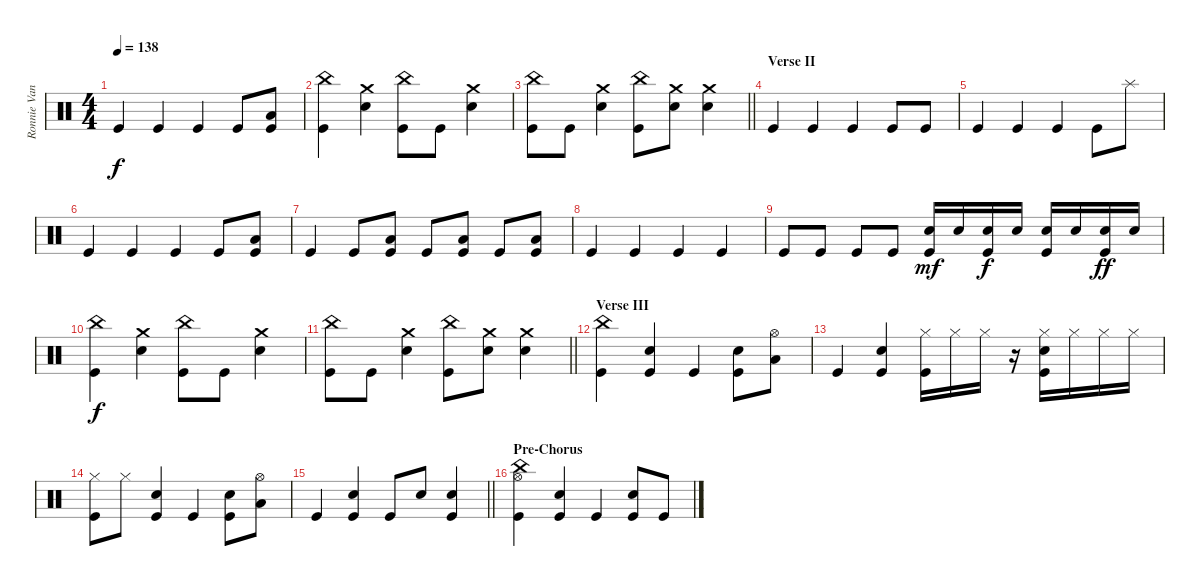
\track ("Ronnie Vannucci Jr.'s drums" "Ronnie Van") {instrument percussion}
\staff {score}
\articulation defaults
\ts (4 4)
\tempo 138
\clef neutral
\ks c "Kick (hit)".4{dy f} "Kick (hit)".4 "Kick (hit)".4 "Kick (hit)".8
("Low Tom (hit)" "Kick (hit)").8 |
("China (hit)" "Kick (hit)").4 ("Crash medium (hit)" "Snare (hit) 2").4 ("China (hit)" "Kick (hit)").8 "Kick (hit)".8 ("Crash medium (hit)" "Snare (hit) 2").4 |
\barLineRight lightlight
("China (hit)" "Kick (hit)").8 "Kick (hit)".8 ("Crash medium (hit)" "Snare (hit) 2").4 ("China (hit)" "Kick (hit)").8 ("Crash medium (hit)" "Snare (hit) 2").8 ("Crash medium (hit)" "Snare (hit) 2").4 |
\section ("" "Verse II")
"Kick (hit)".4 "Kick (hit)".4 "Kick (hit)".4 "Kick (hit)".8 "Kick (hit)".8 |
"Kick (hit)".4 "Kick (hit)".4 "Kick (hit)".4 "Kick (hit)".8 "Splash (hit)".8 |
"Kick (hit)".4 "Kick (hit)".4 "Kick (hit)".4 "Kick (hit)".8 ("Low Tom (hit)" "Kick (hit)").8 |
"Kick (hit)".4 "Kick (hit)".8 ("Low Tom (hit)" "Kick (hit)").8 "Kick (hit)".8 ("Low Tom (hit)" "Kick (hit)").8 "Kick (hit)".8 ("Low Tom (hit)" "Kick (hit)").8 |
"Kick (hit)".4 "Kick (hit)".4 "Kick (hit)".4 "Kick (hit)".4 |
"Kick (hit)".8 "Kick (hit)".8 "Kick (hit)".8 "Kick (hit)".8 ("Snare (hit) 2" "Kick (hit)").16{dy mf} "Snare (hit) 2".16 ("Snare (hit) 2" "Kick (hit)").16{dy f} "Snare (hit) 2".16 ("Snare (hit) 2" "Kick (hit)").16 "Snare (hit) 2".16 ("Snare (hit) 2" "Kick (hit)").16{dy ff} "Snare (hit) 2".16 |
("China (hit)" "Kick (hit)").4{dy f} ("Crash medium (hit)" "Snare (hit) 2").4 ("China (hit)" "Kick (hit)").8 "Kick (hit)".8 ("Crash medium (hit)" "Snare (hit) 2").4 |
\barLineRight lightlight
("China (hit)" "Kick (hit)").8 "Kick (hit)".8 ("Crash medium (hit)" "Snare (hit) 2").4 ("China (hit)" "Kick (hit)").8 ("Crash medium (hit)" "Snare (hit) 2").8 ("Crash medium (hit)" "Snare (hit) 2").4 |
\section ("" "Verse III")
("China (hit)" "Kick (hit)").4 ("Snare (hit) 2" "Kick (hit)").4 "Kick (hit)".4 ("Snare (hit) 2" "Kick (hit)").8 ("Hi-Hat (open)" "Low Tom (hit)").8 |
"Kick (hit)".4 ("Snare (hit) 2" "Kick (hit)").4 ("Hi-Hat (closed)" "Kick (hit)").16 "Hi-Hat (closed)".16 "Hi-Hat (closed)".16 r.16 ("Hi-Hat (closed)" "Snare (hit) 2" "Kick (hit)").16 "Hi-Hat (closed)".16 "Hi-Hat (closed)".16 "Hi-Hat (closed)".16 |
("Hi-Hat (closed)" "Kick (hit)").8 "Hi-Hat (closed)".8 ("Snare (hit) 2" "Kick (hit)").4 "Kick (hit)".4 ("Snare (hit) 2" "Kick (hit)").8 ("Hi-Hat (open)" "Low Tom (hit)").8 |
\barLineRight lightlight "Kick (hit)".4
("Snare (hit) 2" "Kick (hit)").4 "Kick (hit)".8 "Snare (hit) 2".8 ("Snare (hit) 2" "Kick (hit)").4 |
\section ("" "Pre-Chorus ")
("China (hit)" "Hi-Hat (open)" "Kick (hit)").4 ("Snare (hit) 2" "Kick (hit)").4 "Kick (hit)".4 ("Snare (hit) 2" "Kick (hit)").8 "Kick (hit)".8
